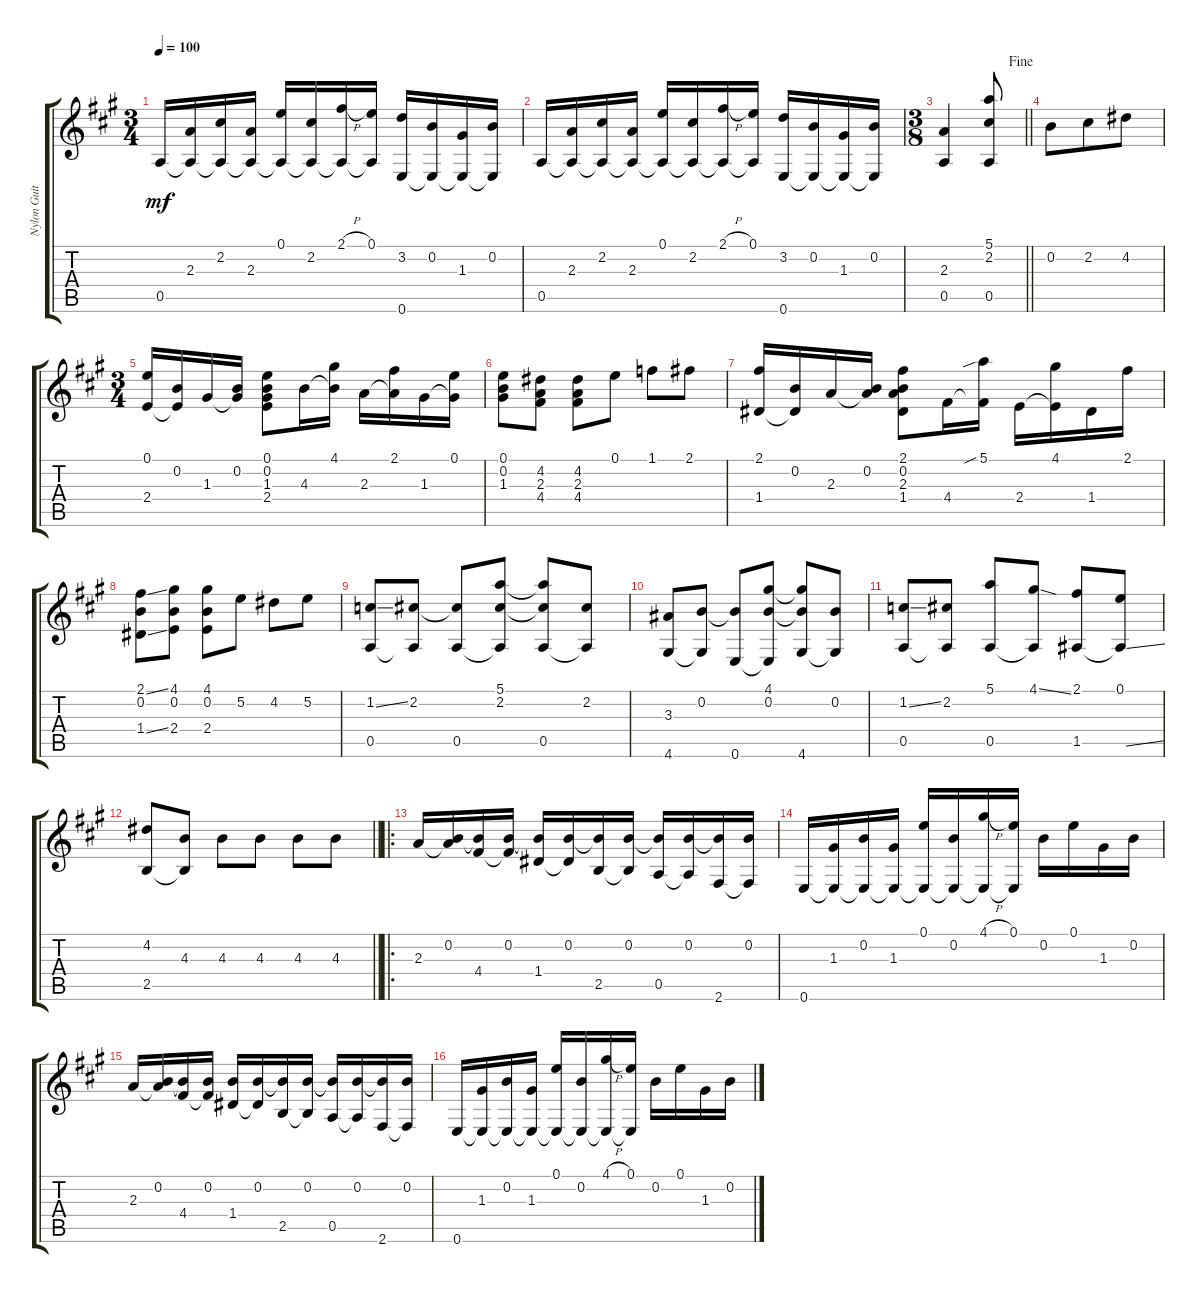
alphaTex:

\track ("Nylon Guitar" "Nylon Guit") {instrument acousticguitarnylon}
\staff {score tabs}
\tuning (E4 B3 G3 D3 A2 E2) {hide}
\ts (3 4)
\tempo 100
\clef g2
\ks a
0.5.16{dy mf} (2.3 0.5{t}).16 (2.2 0.5{t}).16 (2.3 0.5{t}).16 (0.1 0.5{t}).16 (2.2 0.5{t}).16 (2.1{h} 0.5{t}).16 (0.1 0.5{t}).16 (3.2 0.6).16 (0.2 0.6{t}).16 (1.3 0.6{t}).16 (0.2 0.6{t}).16 |
0.5.16 (2.3 0.5{t}).16 (2.2 0.5{t}).16 (2.3 0.5{t}).16 (0.1 0.5{t}).16 (2.2 0.5{t}).16 (2.1{h} 0.5{t}).16 (0.1 0.5{t}).16 (3.2 0.6).16 (0.2 0.6{t}).16 (1.3 0.6{t}).16 (0.2 0.6{t}).16 |
\ts (3 8)
\jump fine
\barLineRight lightlight
(2.3 0.5).4 (5.1 2.2 0.5).8 |
0.2.8 2.2.8 4.2.8 |
\ts (3 4)
(0.1 2.4).16 (0.2 2.4{t}).16 1.3.16 (0.2 1.3{t}).16 (0.1 0.2 1.3 2.4).8 4.3.16 (4.1 4.3{t}).16 2.3.16 (2.1 2.3{t}).16 1.3.16 (0.1 1.3{t}).16 |
(0.1 0.2 1.3).8 (4.2 2.3 4.4).8 (4.2 2.3 4.4).8 0.1.8 1.1.8 2.1.8 |
(2.1 1.4).16 (0.2 1.4{t}).16 2.3.16 (0.2 2.3{t}).16 (2.1 0.2 2.3 1.4).8 4.4.16 (5.1{sib} 4.4{t}).16 2.4.16 (4.1 2.4{t}).16 1.4.16 2.1.16 |
(2.1{ss} 0.2 1.4{ss}).8 (4.1 0.2 2.4).8 (4.1 0.2 2.4).8 5.2.8 4.2.8 5.2.8 |
(1.2{ss} 0.5).8 (2.2 0.5{t}).8 (2.2{t} 0.5).8 (5.1 2.2 0.5{t}).8 (5.1{t} 2.2{t} 0.5).8 (2.2 0.5{t}).8 |
(3.3 4.6).8 (0.2 4.6{t}).8 (0.2{t} 0.6).8 (4.1 0.2 0.6{t}).8 (4.1{t} 0.2{t} 4.6).8 (0.2 4.6{t}).8 |
(1.2{ss} 0.5).8 (2.2 0.5{t}).8 (5.1 0.5).8 (4.1{ss} 0.5{t}).8 (2.1 1.5).8 (0.1 1.5{ss t}).8 |
\barLineRight lightlight
(4.2 2.5).8 (4.3 2.5{t}).8 4.3.8 4.3.8 4.3.8 4.3.8 |
\ro
2.3.16 (0.2 2.3{t}).16 (0.2{t} 4.4).16 (0.2 4.4{t}).16 (0.2{t} 1.4).16 (0.2 1.4{t}).16 (0.2{t} 2.5).16 (0.2 2.5{t}).16 (0.2{t} 0.5).16 (0.2 0.5{t}).16 (0.2{t} 2.6).16 (0.2 2.6{t}).16 |
0.6.16 (1.3 0.6{t}).16 (0.2 0.6{t}).16 (1.3 0.6{t}).16 (0.1 0.6{t}).16 (0.2 0.6{t}).16 (4.1{h} 0.6{t}).16 (0.1 0.6{t}).16 0.2.16 0.1.16 1.3.16 0.2.16 |
2.3.16 (0.2 2.3{t}).16 (0.2{t} 4.4).16 (0.2 4.4{t}).16 (0.2{t} 1.4).16 (0.2 1.4{t}).16 (0.2{t} 2.5).16 (0.2 2.5{t}).16 (0.2{t} 0.5).16 (0.2 0.5{t}).16 (0.2{t} 2.6).16 (0.2 2.6{t}).16 |
0.6.16 (1.3 0.6{t}).16 (0.2 0.6{t}).16 (1.3 0.6{t}).16 (0.1 0.6{t}).16 (0.2 0.6{t}).16 (4.1{h} 0.6{t}).16 (0.1 0.6{t}).16 0.2.16 0.1.16 1.3.16 0.2.16
